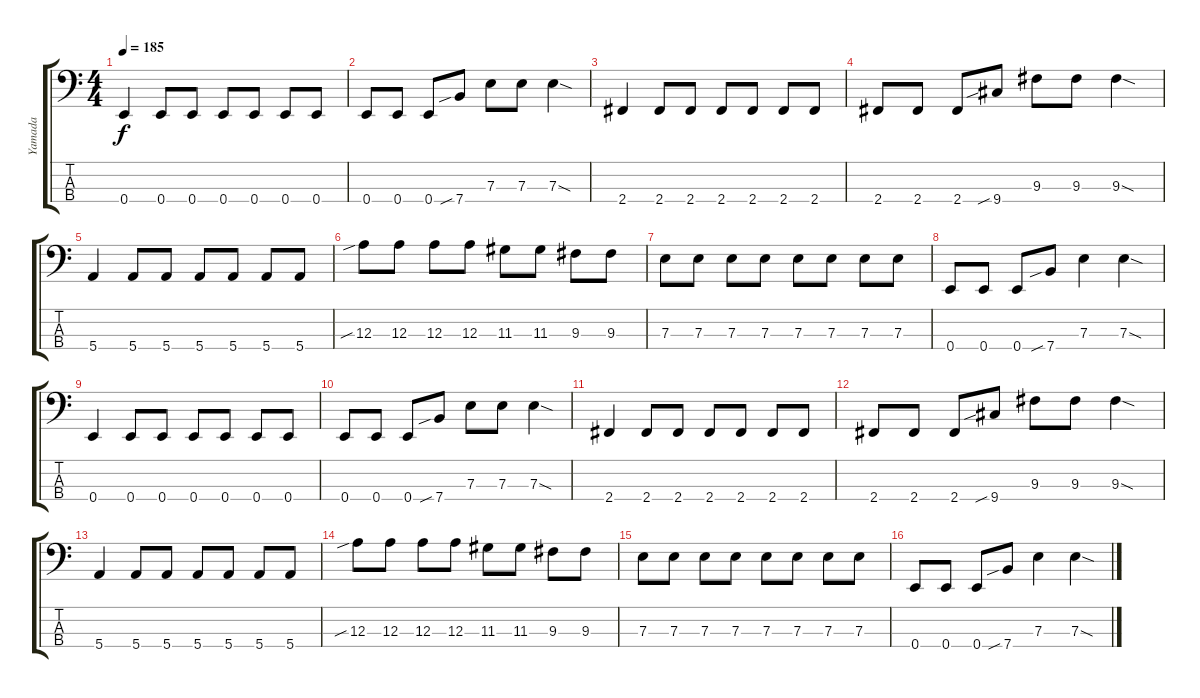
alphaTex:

\track ("Yamada" "Yamada") {instrument electricbasspick}
\staff {score tabs}
\tuning (G2 D2 A1 E1) {hide}
\ts (4 4)
\tempo 185
\clef f4
\ks c
0.4.4{dy f} 0.4.8 0.4.8 0.4.8 0.4.8 0.4.8 0.4.8 |
0.4.8 0.4.8 0.4.8 7.4{sib}.8 7.3.8 7.3.8 7.3{sod}.4 |
2.4.4 2.4.8 2.4.8 2.4.8 2.4.8 2.4.8 2.4.8 |
2.4.8 2.4.8 2.4.8 9.4{sib}.8 9.3.8 9.3.8 9.3{sod}.4 |
5.4.4 5.4.8 5.4.8 5.4.8 5.4.8 5.4.8 5.4.8 |
12.3{sib}.8 12.3.8 12.3.8 12.3.8 11.3.8 11.3.8 9.3.8 9.3.8 |
7.3.8 7.3.8 7.3.8 7.3.8 7.3.8 7.3.8 7.3.8 7.3.8 |
0.4.8 0.4.8 0.4.8 7.4{sib}.8 7.3.4 7.3{sod}.4 |
0.4.4 0.4.8 0.4.8 0.4.8 0.4.8 0.4.8 0.4.8 |
0.4.8 0.4.8 0.4.8 7.4{sib}.8 7.3.8 7.3.8 7.3{sod}.4 |
2.4.4 2.4.8 2.4.8 2.4.8 2.4.8 2.4.8 2.4.8 |
2.4.8 2.4.8 2.4.8 9.4{sib}.8 9.3.8 9.3.8 9.3{sod}.4 |
5.4.4 5.4.8 5.4.8 5.4.8 5.4.8 5.4.8 5.4.8 |
12.3{sib}.8 12.3.8 12.3.8 12.3.8 11.3.8 11.3.8 9.3.8 9.3.8 |
7.3.8 7.3.8 7.3.8 7.3.8 7.3.8 7.3.8 7.3.8 7.3.8 |
0.4.8 0.4.8 0.4.8 7.4{sib}.8 7.3.4 7.3{sod}.4
